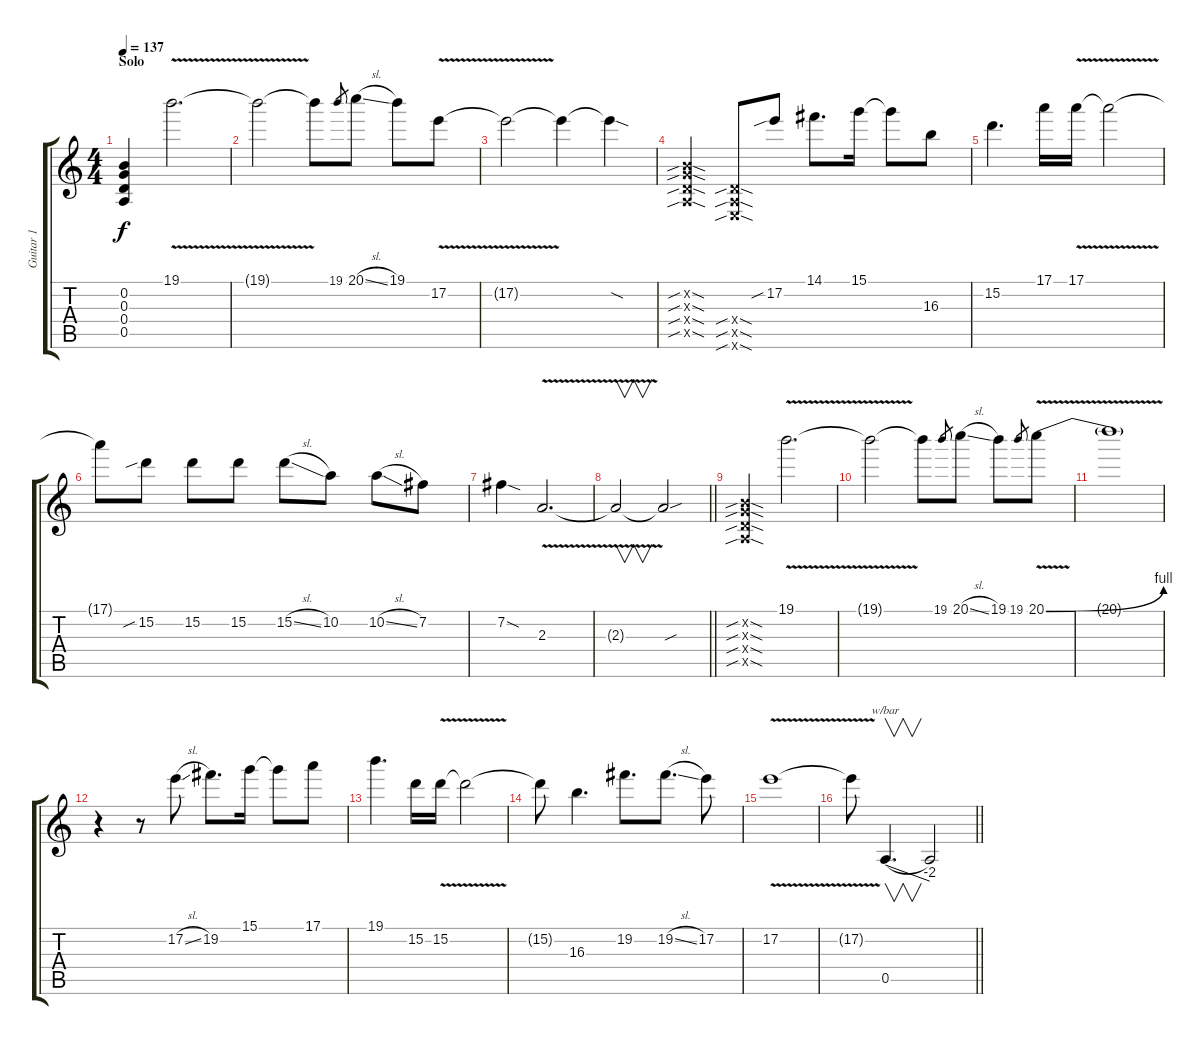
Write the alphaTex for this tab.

\track ("Guitar 1" "Guitar 1") {instrument overdrivenguitar}
\staff {score tabs}
\tuning (E4 B3 G3 D3 A2 E2) {hide}
\ts (4 4)
\section ("" "Solo")
\tempo 137
\clef g2
\ks c
(0.2{t} 0.3{t} 0.4{t} 0.5{t}).4{dy f} 19.1{v}.2{d} |
19.1{t}.2 19.1{t}.8 19.1.8{gr} 20.1{sl}.8 19.1.8 17.2{v}.8 |
17.2{t}.2 17.2{t}.4 17.2{sod t}.4 |
(0.2{sib sod x} 0.3{sib sod x} 0.4{sib sod x} 0.5{sib sod x}).4 (0.4{sib sod x} 0.5{sib sod x} 0.6{sib sod x}).8 17.2{sib}.8 14.1.8{d} 15.1.16 15.1{t}.8 16.3.8 |
15.2.4{d} 17.1.16 17.1{v}.16 17.1{t}.2 |
17.1{t}.8 15.2{sib}.8 15.2.8 15.2.8 15.2{sl}.8 10.2.8 10.2{sl}.8 7.2.8 |
7.2{sod}.4 2.3{v}.2{d} |
\barLineRight lightlight
2.3{t}.2{v} 2.3{sou t}.2 |
\section ("" "")
(0.2{sib sod x} 0.3{sib sod x} 0.4{sib sod x} 0.5{sib sod x}).4 19.1{v}.2{d} |
19.1{t}.2 19.1{t}.8 19.1.8{gr} 20.1{sl}.8 19.1.8 19.1.8{gr} 20.1{be (bend 0 0 60 4) v}.8 |
20.1{t}.1 |
r.4 r.8 17.2{sl}.8 19.2.8{d} 15.1.16 15.1{t}.8 17.1.8 |
19.1.4{d} 15.2.16 15.2{v}.16 15.2{t}.2 |
15.2{t}.8 16.3.4{d} 19.2.8{d} 19.2{sl}.8{d} 17.2.8 |
17.2{v}.1 |
\barLineRight lightlight
17.2{t}.8 0.5.4{v d tbe (dive default 0 0 60 -8)} 0.5{t}.2
